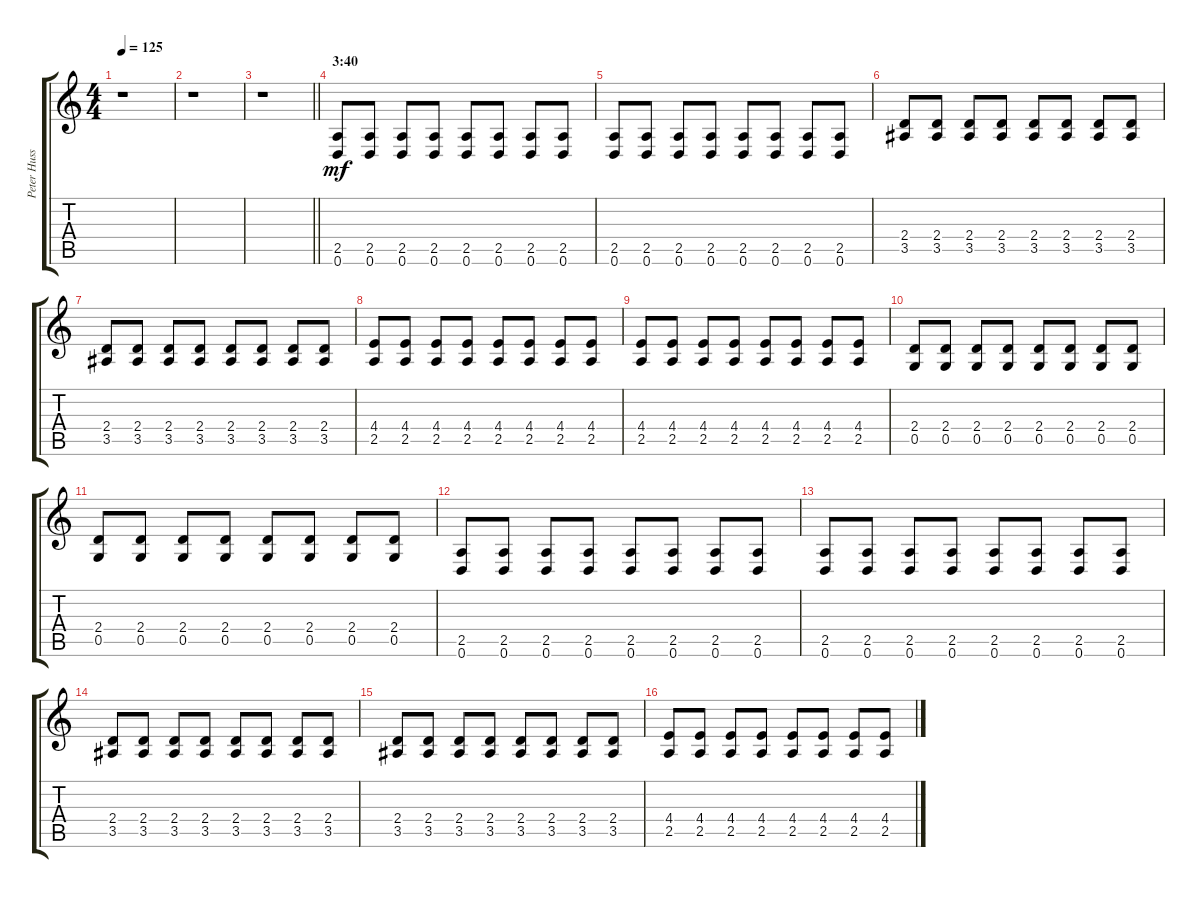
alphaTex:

\track ("Peter Huss" "Peter Huss") {instrument distortionguitar}
\staff {score tabs}
\tuning (D4 A3 F3 C3 G2 D2) {hide}
\ts (4 4)
\tempo 125
\clef g2
\ks c
r.1{dy f} |
r.1 |
\barLineRight lightlight
r.1{volume 16} |
\section ("" "3:40")
(2.5 0.6).8{dy mf} (2.5 0.6).8 (2.5 0.6).8 (2.5 0.6).8 (2.5 0.6).8 (2.5 0.6).8 (2.5 0.6).8 (2.5 0.6).8 |
(2.5 0.6).8 (2.5 0.6).8 (2.5 0.6).8 (2.5 0.6).8 (2.5 0.6).8 (2.5 0.6).8 (2.5 0.6).8 (2.5 0.6).8 |
(2.4 3.5).8 (2.4 3.5).8 (2.4 3.5).8 (2.4 3.5).8 (2.4 3.5).8 (2.4 3.5).8 (2.4 3.5).8 (2.4 3.5).8 |
(2.4 3.5).8 (2.4 3.5).8 (2.4 3.5).8 (2.4 3.5).8 (2.4 3.5).8 (2.4 3.5).8 (2.4 3.5).8 (2.4 3.5).8 |
(4.4 2.5).8 (4.4 2.5).8 (4.4 2.5).8 (4.4 2.5).8 (4.4 2.5).8 (4.4 2.5).8 (4.4 2.5).8 (4.4 2.5).8 |
(4.4 2.5).8 (4.4 2.5).8 (4.4 2.5).8 (4.4 2.5).8 (4.4 2.5).8 (4.4 2.5).8 (4.4 2.5).8 (4.4 2.5).8 |
(2.4 0.5).8 (2.4 0.5).8 (2.4 0.5).8 (2.4 0.5).8 (2.4 0.5).8 (2.4 0.5).8 (2.4 0.5).8 (2.4 0.5).8 |
(2.4 0.5).8 (2.4 0.5).8 (2.4 0.5).8 (2.4 0.5).8 (2.4 0.5).8 (2.4 0.5).8 (2.4 0.5).8 (2.4 0.5).8 |
(2.5 0.6).8 (2.5 0.6).8 (2.5 0.6).8 (2.5 0.6).8 (2.5 0.6).8 (2.5 0.6).8 (2.5 0.6).8 (2.5 0.6).8 |
(2.5 0.6).8 (2.5 0.6).8 (2.5 0.6).8 (2.5 0.6).8 (2.5 0.6).8 (2.5 0.6).8 (2.5 0.6).8 (2.5 0.6).8 |
(2.4 3.5).8 (2.4 3.5).8 (2.4 3.5).8 (2.4 3.5).8 (2.4 3.5).8 (2.4 3.5).8 (2.4 3.5).8 (2.4 3.5).8 |
(2.4 3.5).8 (2.4 3.5).8 (2.4 3.5).8 (2.4 3.5).8 (2.4 3.5).8 (2.4 3.5).8 (2.4 3.5).8 (2.4 3.5).8 |
(4.4 2.5).8 (4.4 2.5).8 (4.4 2.5).8 (4.4 2.5).8 (4.4 2.5).8 (4.4 2.5).8 (4.4 2.5).8 (4.4 2.5).8
